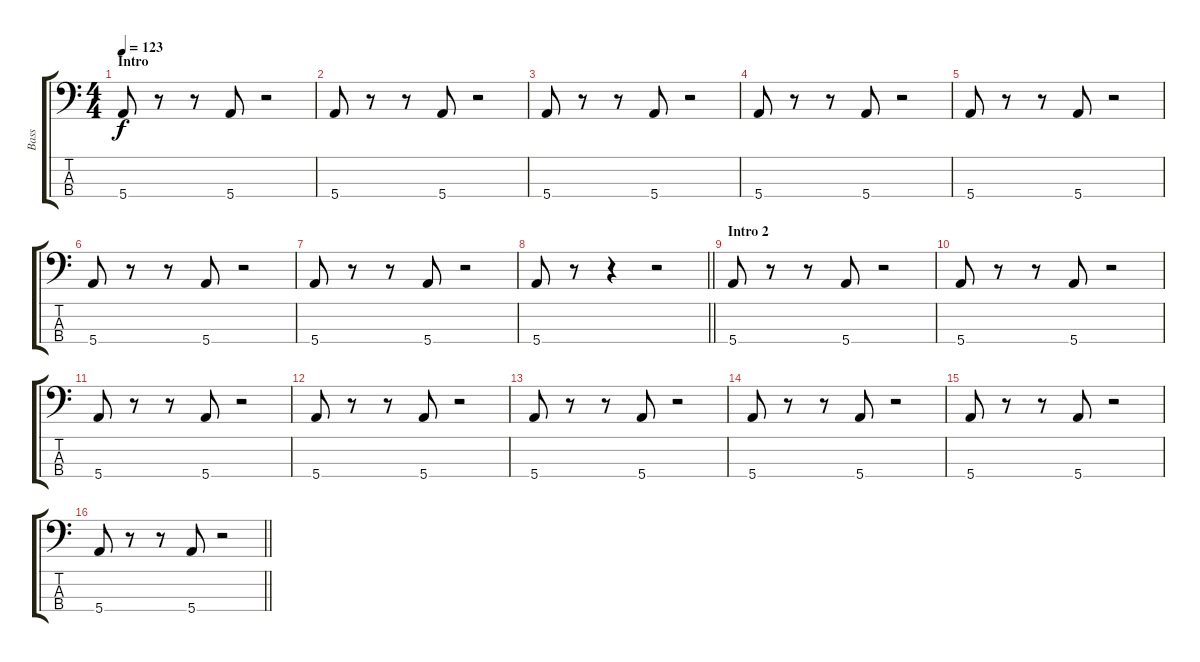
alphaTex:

\track ("Bass" "Bass") {instrument synthbass2}
\staff {score tabs}
\tuning (G2 D2 A1 E1) {hide}
\ts (4 4)
\section ("" "Intro")
\tempo 123
\clef f4
\ks c
5.4.8{dy f instrument synthbass2} r.8 r.8 5.4.8 r.2 |
5.4.8 r.8 r.8 5.4.8 r.2 |
5.4.8 r.8 r.8 5.4.8 r.2 |
5.4.8 r.8 r.8 5.4.8 r.2 |
5.4.8 r.8 r.8 5.4.8 r.2 |
5.4.8 r.8 r.8 5.4.8 r.2 |
5.4.8 r.8 r.8 5.4.8 r.2 |
\barLineRight lightlight
5.4.8 r.8 r.4 r.2 |
\section ("" "Intro 2")
5.4.8 r.8 r.8 5.4.8 r.2 |
5.4.8 r.8 r.8 5.4.8 r.2 |
5.4.8 r.8 r.8 5.4.8 r.2 |
5.4.8 r.8 r.8 5.4.8 r.2 |
5.4.8 r.8 r.8 5.4.8 r.2 |
5.4.8 r.8 r.8 5.4.8 r.2 |
5.4.8 r.8 r.8 5.4.8 r.2 |
\barLineRight lightlight
5.4.8 r.8 r.8 5.4.8 r.2
